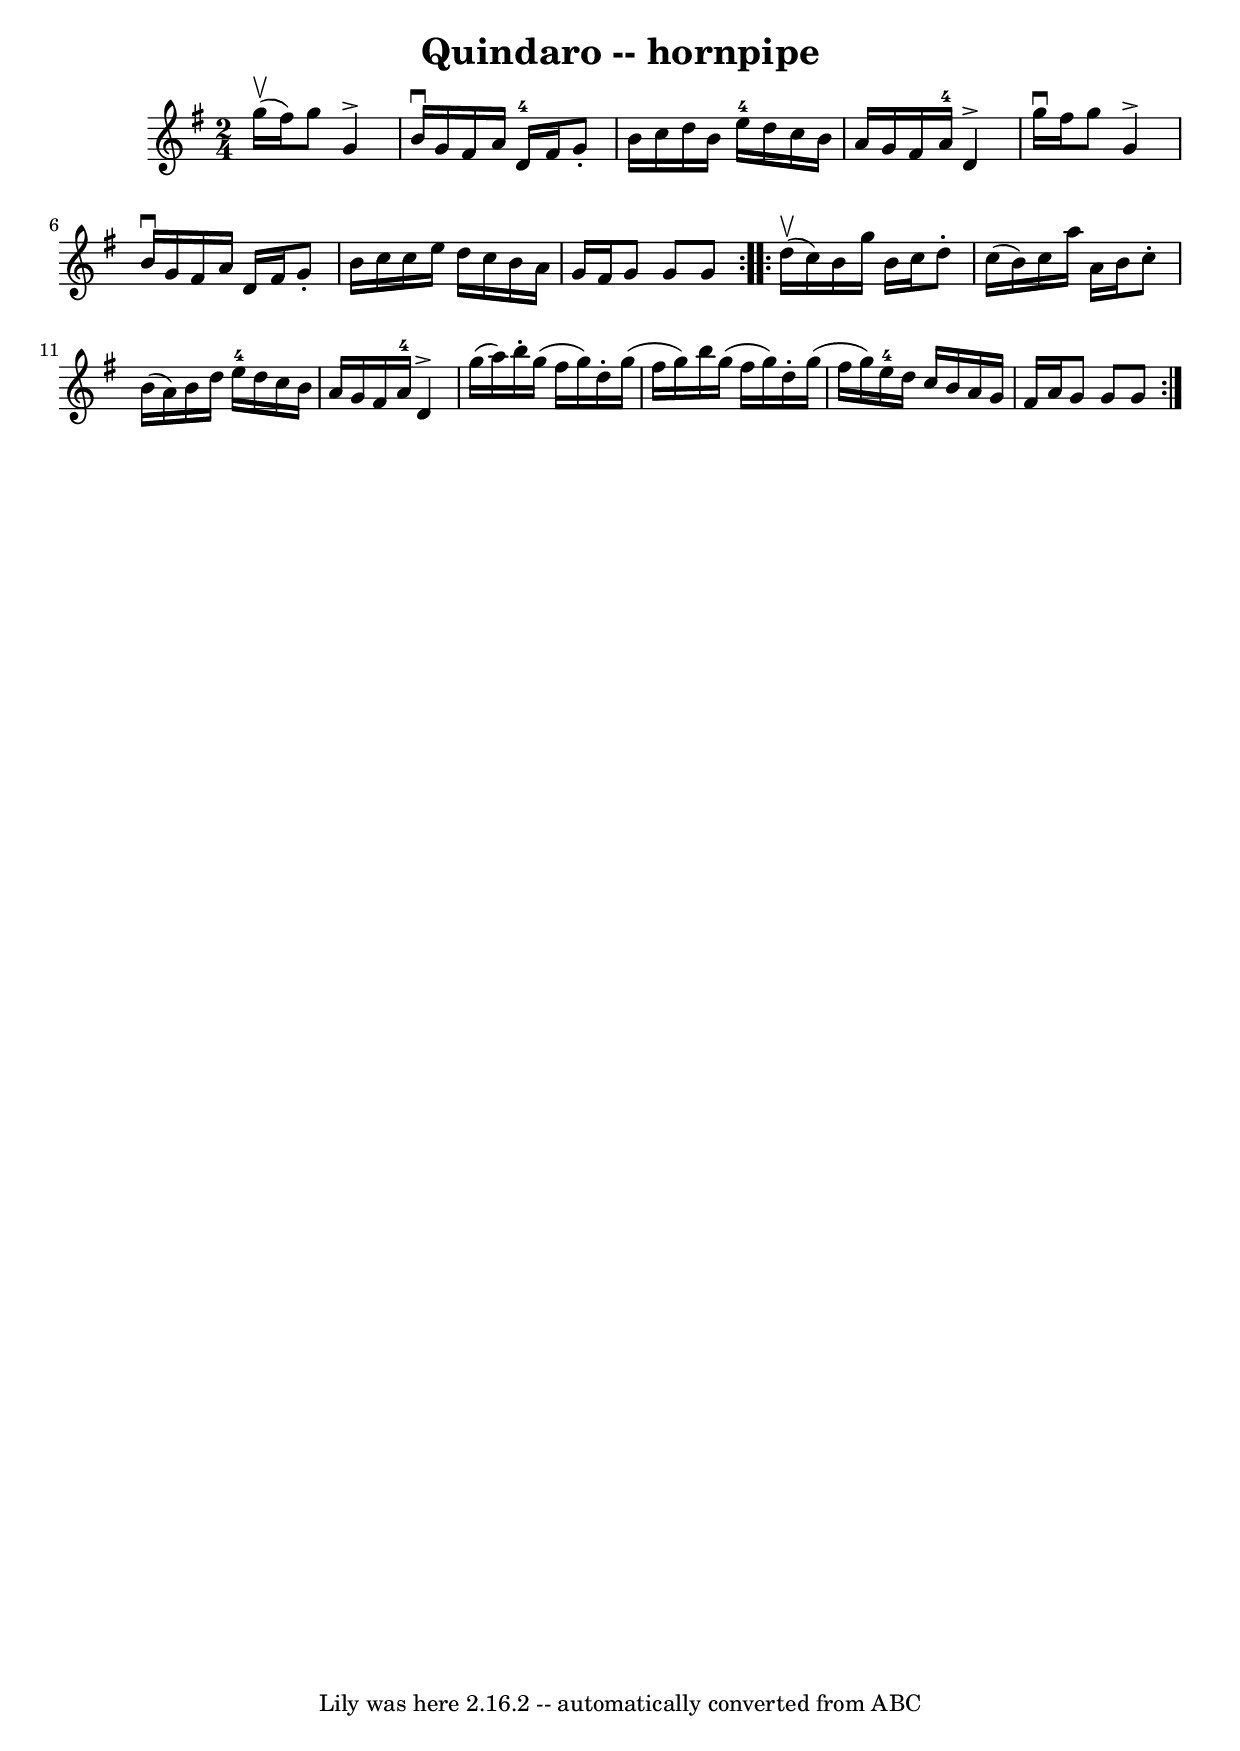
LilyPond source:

\version "2.16.2"
\include "Mammoth.ily"
\header {
  %% book = "Cole's 1000 Fiddle Tunes"
  crossRefNumber = "1"
  footnotes = "\\\\\\\\QUINDARO HORNPIPE -- First and 3d couples balance, swing 6 hands half round;\\\\balance again, swing 6 hands round to place; First couple down the centre;\\\\back, cast off, right and left 4."
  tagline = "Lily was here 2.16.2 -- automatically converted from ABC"
  title = "Quindaro -- hornpipe"

}
voicedefault =  {



  \repeat volta 2 {

    \time 2/4 
    \key g \major     g''16 (^\upbow fis''16)        |
    g''8       g'4^\accent b'16^\downbow g'16     |
    fis'16 a'16 d'16-4 fis'16 g'8-. b'16 c''16    |
    d''16 b'16 e''16-4 d''16 c''16 b'16 a'16 g'16    |
    fis'16 a'16-4      d'4^\accent g''16^\downbow fis''16    |  |
    g''8         g'4^\accent b'16^\downbow g'16     |
    fis'16 a'16 d'16         fis'16 g'8-. b'16 c''16     |
    c''16 e''16 d''16 c''16      b'16 a'16 g'16 fis'16     |
    g'8 g'8 g'8    
  }     

  \repeat volta 2 {     d''16 (^\upbow c''16)        |
    b'16 g''16      b'16 c''16 d''8-. c''16 (b'16)    |
    c''16 a''16         a'16 b'16 c''8-. b'16 (a'16)    |
    b'16 d''16 e''16-4 d''16 c''16 b'16 a'16 g'16    |
    fis'16 a'16-4      d'4^\accent g''16 (a''16)   |  |
    b''16-. g''16 (fis''16 g''16) d''16-. g''16 (fis''16 g''16)   |
    
    b''16 g''16 (fis''16 g''16) d''16-. g''16 (fis''16         g''16)    |
    e''16-4 d''16 c''16 b'16 a'16 g'16         fis'16 a'16     |
    g'8 g'8 g'8    
  }   

}

\score{
  <<

    \context Staff="default"
    {
      \voicedefault 
      
    }

  >>
  \layout {
    
  }
  \midi {
  }

}
